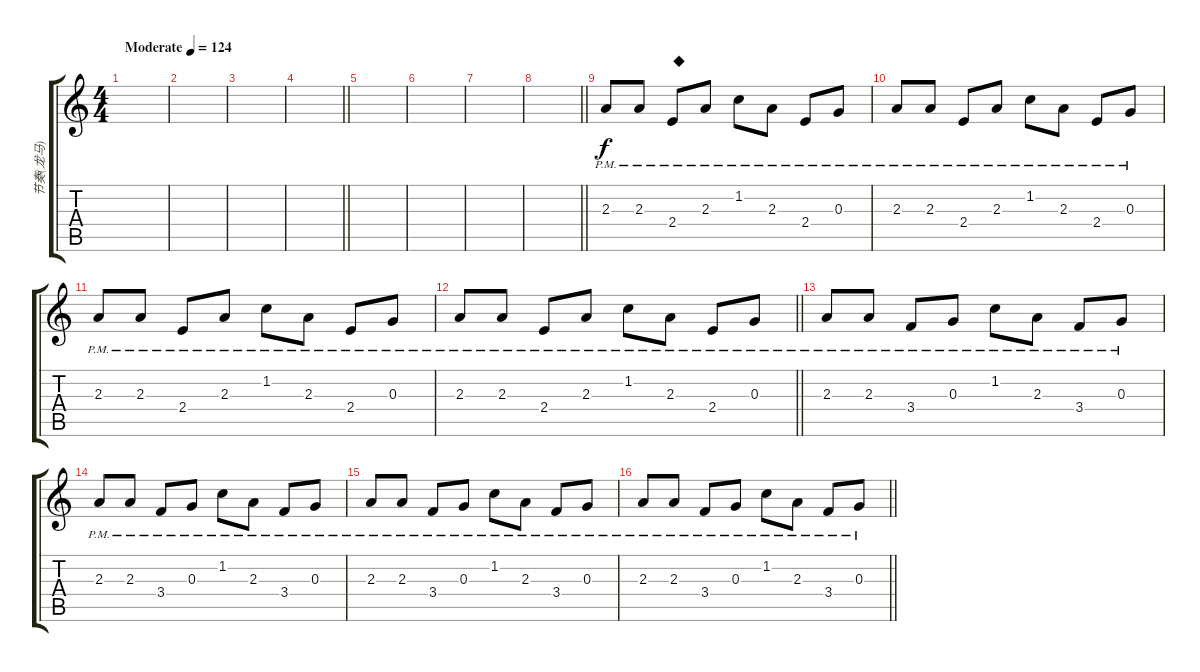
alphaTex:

\track ("节奏(龙马)" "节奏(龙马)") {instrument distortionguitar}
\staff {score tabs}
\tuning (E4 B3 G3 D3 A2 C2) {hide}
\ts (4 4)
\tempo (124 "Moderate")
\clef g2
\ks c
|
|
|
\barLineRight lightlight
|
|
|
|
\barLineRight lightlight
|
2.3{pm}.8 2.3{pm}.8 2.4{pm}.8{txt "◆"} 2.3{pm}.8 1.2{pm}.8 2.3{pm}.8 2.4{pm}.8 0.3{pm}.8 |
2.3{pm}.8 2.3{pm}.8 2.4{pm}.8 2.3{pm}.8 1.2{pm}.8 2.3{pm}.8 2.4{pm}.8 0.3{pm}.8 |
2.3{pm}.8 2.3{pm}.8 2.4{pm}.8 2.3{pm}.8 1.2{pm}.8 2.3{pm}.8 2.4{pm}.8 0.3{pm}.8 |
\barLineRight lightlight
2.3{pm}.8 2.3{pm}.8 2.4{pm}.8 2.3{pm}.8 1.2{pm}.8 2.3{pm}.8 2.4{pm}.8 0.3{pm}.8 |
2.3{pm}.8 2.3{pm}.8 3.4{pm}.8 0.3{pm}.8 1.2{pm}.8 2.3{pm}.8 3.4{pm}.8 0.3{pm}.8 |
2.3{pm}.8 2.3{pm}.8 3.4{pm}.8 0.3{pm}.8 1.2{pm}.8 2.3{pm}.8 3.4{pm}.8 0.3{pm}.8 |
2.3{pm}.8 2.3{pm}.8 3.4{pm}.8 0.3{pm}.8 1.2{pm}.8 2.3{pm}.8 3.4{pm}.8 0.3{pm}.8 |
\barLineRight lightlight
2.3{pm}.8 2.3{pm}.8 3.4{pm}.8 0.3{pm}.8 1.2{pm}.8 2.3{pm}.8 3.4{pm}.8 0.3{pm}.8
